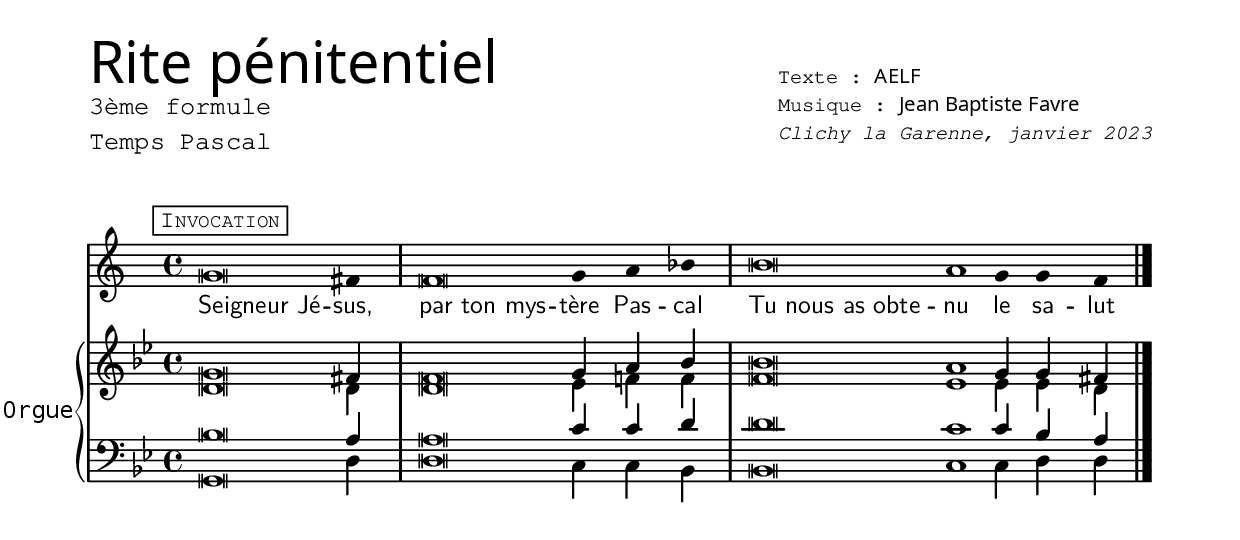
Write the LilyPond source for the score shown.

\version "2.22.2"
\language "english"
\include "gregorian.ly"
\include "../libs/commonFunctions.ily"

tempoVerseRallentando = {
  \set Score.tempoHideNote = ##t
  \tempo 4=60
}
tempoVerseAcelerando = {
  \set Score.tempoHideNote = ##t
  \tempo 2=120
}

scoreHeader = \header {
  title = "Rite pénitentiel"
  subtitle = \markup { \column{"3ème formule" "Temps Pascal"}}
  composer = "Jean Baptiste Favre"
  poet = "AELF"
  date = "Clichy la Garenne, janvier 2023"
}

global = {
  \key g \minor
}

%%%%%%%%%%%%%%%%%%%%%%%%%%%%%%
%%%%%%%%%% Antiphon %%%%%%%%%%
%%%%%%%%%%%%%%%%%%%%%%%%%%%%%%

antiphonRythm = {
  \autoBeamOff \cadenzaOn
  s\breve s4 s\breve s4 s s
  d\breve s1 s4 s s \bar "|." \break
}
antiphonMusicSoprano = \relative c'' {
  \markCustom "Invocation"
  g\breve fs4 \bar"|" fs\breve g4 a bf \bar"|"
  bf\breve a1 g4 g fs
  }

antiphonMusicAlto = \relative c' {
  d\breve d4 d\breve ef4 f4 f4
  f\breve ef1 ef4 ef4 d4
  }

antiphonMusicTenor = \relative c' {
  bf\breve a4 a\breve c4 c4 d4
  d\breve c1 c4 bf a
  }

antiphonMusicBass = \relative c {
  g\breve d'4 d\breve c4 c bf
  bf\breve c1 c4 d d
  }

antiphonLyrics = \lyricmode {
  \once \override LyricText.self-alignment-X = #-1
  "Seigneur Jé" -- sus,
  \once \override LyricText.self-alignment-X = #-1
  "par ton mys" -- tère Pas -- cal
  \once \override LyricText.self-alignment-X = #-1
  "Tu nous as obte" -- nu le sa -- lut
  }

%%%%%%%%%%%%%%%%%%%%%%%%%%%%%%%%%%%%%%%%%%%%%%%%%%%%%%%%%%%%%%%%%%%%%
%%%%%%%%%%%%%%%%%%%          Draw score          %%%%%%%%%%%%%%%%%%%%
%%%%%%%%%%%%%%%%%%%%%%%%%%%%%%%%%%%%%%%%%%%%%%%%%%%%%%%%%%%%%%%%%%%%%
% Load Piano settings & layout
partition = {
  <<
    \new Staff <<
      \new Dynamics {
        \antiphonRythm
      }
      \new Voice = "soprano" {
        \override Stem.length = #0
        \clef "treble"
        \antiphonMusicSoprano
      }
      \new Lyrics {
        \lyricsto "soprano" \antiphonLyrics
      }
    >>
    \new PianoStaff
    <<
      \set PianoStaff.instrumentName = #"Orgue"
      \new Staff <<
        \set Staff.printPartCombineTexts = ##f
        \once \override Staff.VerticalAxisGroup.remove-first = ##t
        \clef treble
        \new Voice = "soprani" {\global \voiceOne \antiphonMusicSoprano }
        \new Voice = "alti" {\global \voiceTwo \antiphonMusicAlto }
      >>
      \new Staff <<
        \set Staff.printPartCombineTexts = ##f
        \once \override Staff.VerticalAxisGroup.remove-first = ##t
        \clef bass
        \new Voice = "tenors" {\global \voiceThree \antiphonMusicTenor }
        \new Voice = "bass" {\global \voiceFour \antiphonMusicBass }
      >>
    >>
  >>
}
%%%%%%%%%%%%% PARTITION VISUELLE %%%%%%%%%%%%%
% PDF output
\paper {
  top-margin = 1.5\cm
  bottom-margin = 1.5\cm
  left-margin = 1.5\cm
  right-margin = 1.5\cm
  markup-system-spacing = #'((basic-distance . 10)
     (minimum-distance . 10)
     (padding . 5)
     (stretchability . 5))
 system-system-spacing = #'((basic-distance . 5)
     (minimum-distance . 5)
     (padding . 1)
     (stretchability . 5))
  #(define fonts
    (set-global-fonts
     #:music "emmentaler"
     #:brace "emmentaler"
     #:roman "Latin Modern Roman"
     #:sans "Cantarell"
    ))
  #(include-special-characters)
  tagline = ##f
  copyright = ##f
  scoreTitleMarkup = \markup \columns {
    \fill-line {
      \column {
        \line {
          \left-column {
            \fontsize #8 \sans \fromproperty #'header:title
            \fontsize #1 \typewriter \fromproperty #'header:subtitle
          }
        }
      }
      \column {
        \line {
          \fontsize #-1
          \left-column {
            \line { \concat { \typewriter "Texte&nbsp;: " \sans \fromproperty #'header:poet \bold " " } }
            \line { \concat { \typewriter "Musique&nbsp;: " \sans \fromproperty #'header:composer \bold " " } }
            \typewriter \italic \fromproperty #'header:date
          }
        }
      }
    }
  }
}

\score {
  \partition
  \layout {
      ragged-last = ##f
      \context {
          \Staff
          \RemoveEmptyStaves
          \override NoteHead #'style = #'altdefault
          \override InstrumentName #'font-name = #"Monospace Regular"
      }
      \context {
          \PianoStaff
          \RemoveEmptyStaves
          \override NoteHead #'style = #'altdefault
          \override InstrumentName #'font-name = #"Monospace Regular"
      }
      \context {
          \ChoirStaff
          \RemoveEmptyStaves
          \override NoteHead #'style = #'altdefault
          \override InstrumentName #'font-name = #"Monospace Regular"
      }
      \override LyricText #'font-name = #"Latin Modern Sans"
      \override Score.RehearsalMark.font-family = #'typewriter
  }
  \scoreHeader
}